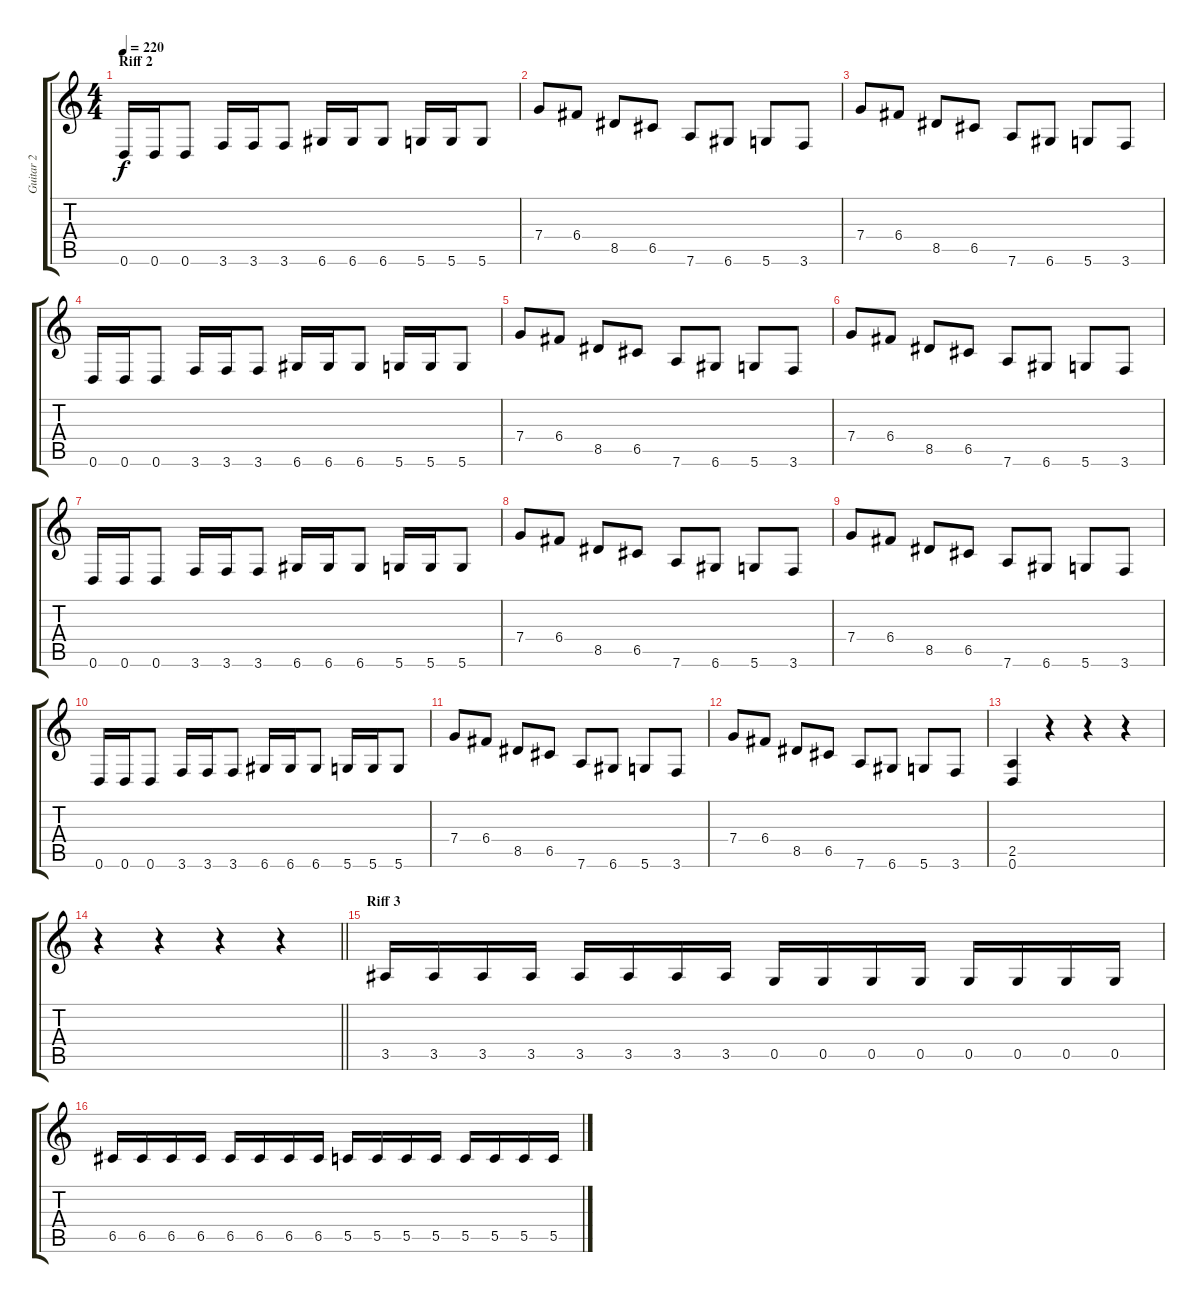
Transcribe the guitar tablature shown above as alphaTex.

\track ("Guitar 2" "Guitar 2") {instrument distortionguitar}
\staff {score tabs}
\tuning (D4 A3 F3 C3 G2 D2) {hide}
\ts (4 4)
\section ("" "Riff 2")
\tempo 220
\clef g2
\ks c
0.6.16{dy f} 0.6.16 0.6.8 3.6.16 3.6.16 3.6.8 6.6.16 6.6.16 6.6.8 5.6.16 5.6.16 5.6.8 |
7.4.8 6.4.8 8.5.8 6.5.8 7.6.8 6.6.8 5.6.8 3.6.8 |
7.4.8 6.4.8 8.5.8 6.5.8 7.6.8 6.6.8 5.6.8 3.6.8 |
0.6.16 0.6.16 0.6.8 3.6.16 3.6.16 3.6.8 6.6.16 6.6.16 6.6.8 5.6.16 5.6.16 5.6.8 |
7.4.8 6.4.8 8.5.8 6.5.8 7.6.8 6.6.8 5.6.8 3.6.8 |
7.4.8 6.4.8 8.5.8 6.5.8 7.6.8 6.6.8 5.6.8 3.6.8 |
0.6.16 0.6.16 0.6.8 3.6.16 3.6.16 3.6.8 6.6.16 6.6.16 6.6.8 5.6.16 5.6.16 5.6.8 |
7.4.8 6.4.8 8.5.8 6.5.8 7.6.8 6.6.8 5.6.8 3.6.8 |
7.4.8 6.4.8 8.5.8 6.5.8 7.6.8 6.6.8 5.6.8 3.6.8 |
0.6.16 0.6.16 0.6.8 3.6.16 3.6.16 3.6.8 6.6.16 6.6.16 6.6.8 5.6.16 5.6.16 5.6.8 |
7.4.8 6.4.8 8.5.8 6.5.8 7.6.8 6.6.8 5.6.8 3.6.8 |
7.4.8 6.4.8 8.5.8 6.5.8 7.6.8 6.6.8 5.6.8 3.6.8 |
(2.5 0.6).4 r.4 r.4 r.4 |
\barLineRight lightlight
r.4 r.4 r.4 r.4 |
\section ("" "Riff 3")
3.5.16 3.5.16 3.5.16 3.5.16 3.5.16 3.5.16 3.5.16 3.5.16 0.5.16 0.5.16 0.5.16 0.5.16 0.5.16 0.5.16 0.5.16 0.5.16 |
6.5.16 6.5.16 6.5.16 6.5.16 6.5.16 6.5.16 6.5.16 6.5.16 5.5.16 5.5.16 5.5.16 5.5.16 5.5.16 5.5.16 5.5.16 5.5.16
